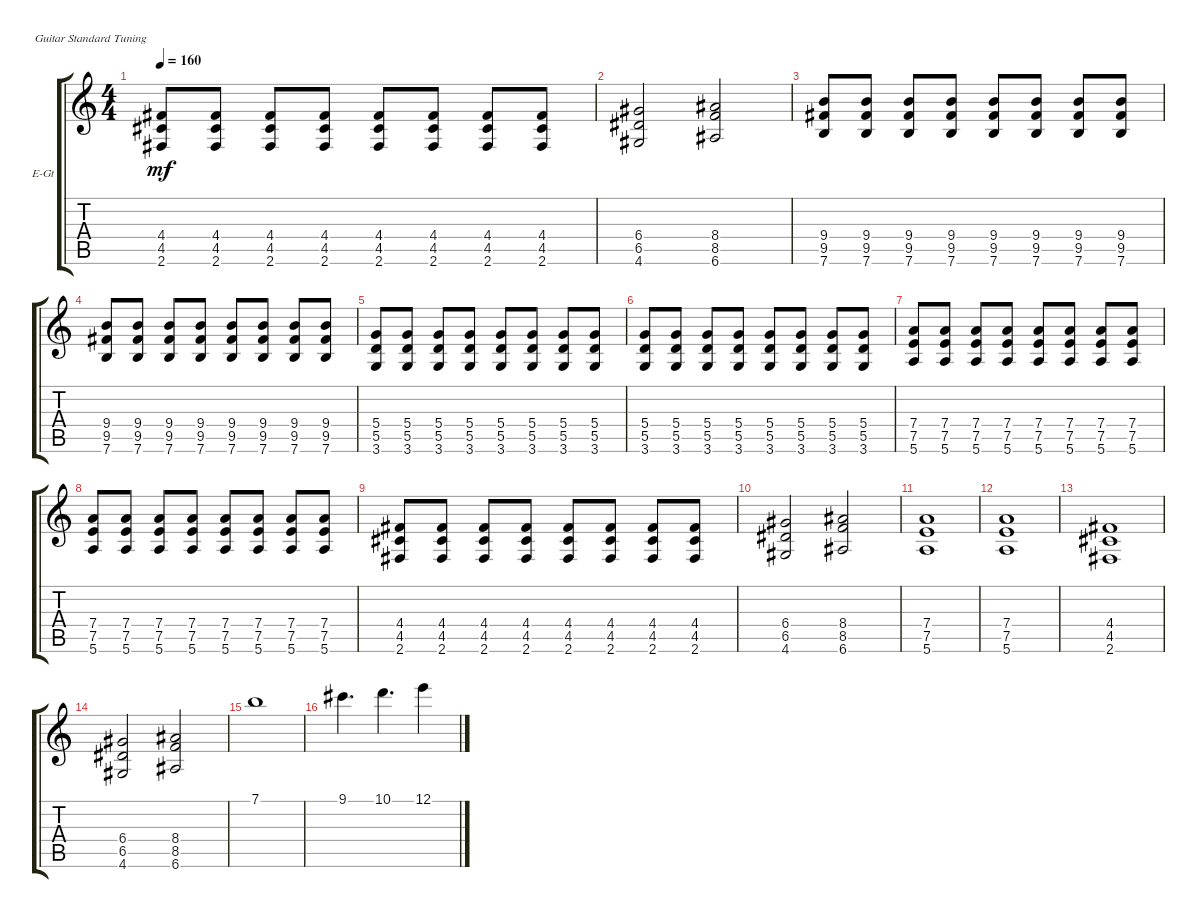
\defaultSystemsLayout 4
\bracketExtendMode groupsimilarinstruments
\firstSystemTrackNameOrientation horizontal
\otherSystemsTrackNameOrientation horizontal
\track ("Distortion" "E-Gt") {instrument distortionguitar}
\staff {score tabs}
\tuning (E4 B3 G3 D3 A2 E2)
\ts (4 4)
\tempo 160
\clef g2
\ks c
(4.4 4.5 2.6).8{dy mf} (4.4 4.5 2.6).8 (4.4 4.5 2.6).8 (4.4 4.5 2.6).8 (4.4 4.5 2.6).8 (4.4 4.5 2.6).8 (4.4 4.5 2.6).8 (4.4 4.5 2.6).8 |
(6.4 6.5 4.6).2 (8.4 8.5 6.6).2 |
(9.4 9.5 7.6).8 (9.4 9.5 7.6).8 (9.4 9.5 7.6).8 (9.4 9.5 7.6).8 (9.4 9.5 7.6).8 (9.4 9.5 7.6).8 (9.4 9.5 7.6).8 (9.4 9.5 7.6).8 |
(9.4 9.5 7.6).8 (9.4 9.5 7.6).8 (9.4 9.5 7.6).8 (9.4 9.5 7.6).8 (9.4 9.5 7.6).8 (9.4 9.5 7.6).8 (9.4 9.5 7.6).8 (9.4 9.5 7.6).8 |
(5.4 5.5 3.6).8 (5.4 5.5 3.6).8 (5.4 5.5 3.6).8 (5.4 5.5 3.6).8 (5.4 5.5 3.6).8 (5.4 5.5 3.6).8 (5.4 5.5 3.6).8 (5.4 5.5 3.6).8 |
(5.4 5.5 3.6).8 (5.4 5.5 3.6).8 (5.4 5.5 3.6).8 (5.4 5.5 3.6).8 (5.4 5.5 3.6).8 (5.4 5.5 3.6).8 (5.4 5.5 3.6).8 (5.4 5.5 3.6).8 |
(7.4 7.5 5.6).8 (7.4 7.5 5.6).8 (7.4 7.5 5.6).8 (7.4 7.5 5.6).8 (7.4 7.5 5.6).8 (7.4 7.5 5.6).8 (7.4 7.5 5.6).8 (7.4 7.5 5.6).8 |
(7.4 7.5 5.6).8 (7.4 7.5 5.6).8 (7.4 7.5 5.6).8 (7.4 7.5 5.6).8 (7.4 7.5 5.6).8 (7.4 7.5 5.6).8 (7.4 7.5 5.6).8 (7.4 7.5 5.6).8 |
(4.4 4.5 2.6).8 (4.4 4.5 2.6).8 (4.4 4.5 2.6).8 (4.4 4.5 2.6).8 (4.4 4.5 2.6).8 (4.4 4.5 2.6).8 (4.4 4.5 2.6).8 (4.4 4.5 2.6).8 |
(6.4 6.5 4.6).2 (8.4 8.5 6.6).2 |
(7.4 7.5 5.6).1 |
(7.4 7.5 5.6).1 |
(4.4 4.5 2.6).1 |
(6.4 6.5 4.6).2 (8.4 8.5 6.6).2 |
7.1.1 |
9.1.4{d} 10.1.4{d} 12.1.4
